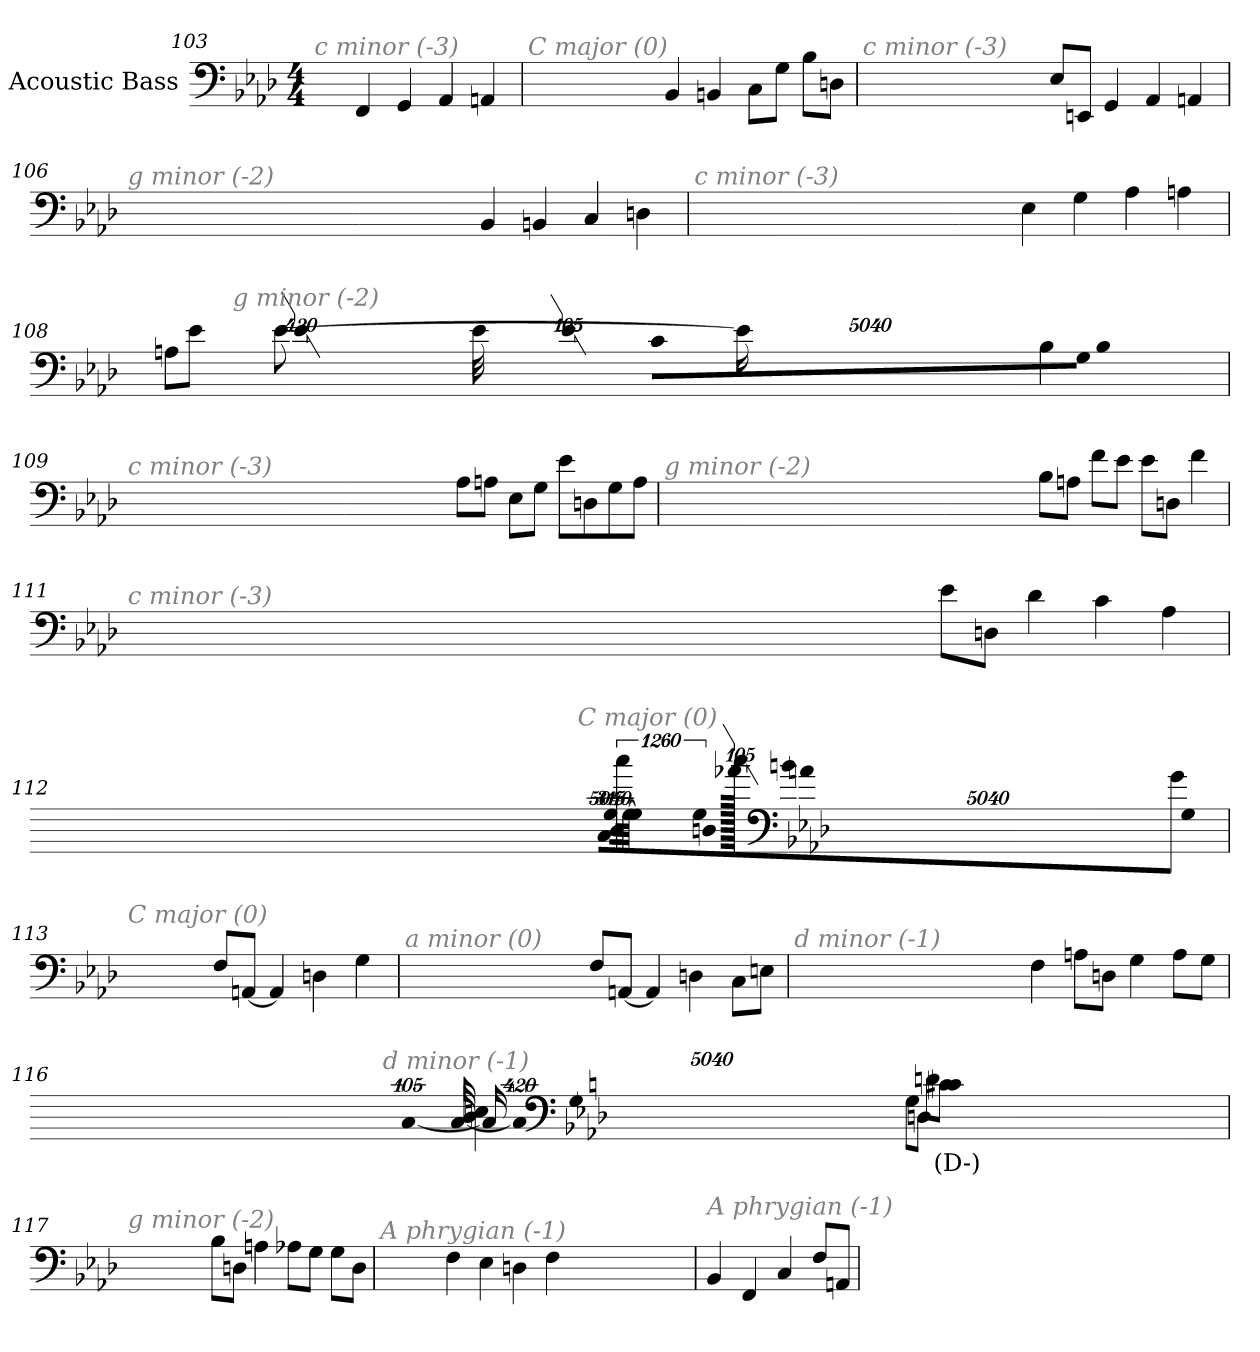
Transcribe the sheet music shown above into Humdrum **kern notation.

**kern	**text
*part1	*part1
*staff1	*staff1
*I"Acoustic Bass	*
*clefF4	*
*ITrd7c12	*
*k[b-e-a-d-]	*
*A-:	*
*M4/4	*
=103	=103
!LO:TX:i:color=#808080:t=c minor (-3)	!
4FFF	.
4GGG	.
4AAA-	.
4AAAn	.
=104	=104
!LO:TX:i:color=#808080:t=C major (0)	!
4BBB-	.
4BBBn	.
8CCL	.
8GGJ	.
8BB-L	.
8DDnJ	.
=105	=105
!LO:TX:i:color=#808080:t=c minor (-3)	!
8EE-L	.
8EEEnJ	.
4GGG	.
4AAA-	.
4AAAn	.
=106	=106
!LO:TX:i:color=#808080:t=g minor (-2)	!
4BBB-	.
4BBBn	.
4CC	.
4DDn	.
=107	=107
!LO:TX:i:color=#808080:t=c minor (-3)	!
4EE-	.
4GG	.
4AA-	.
4AAn	.
=108	=108
!LO:TX:i:color=#808080:t=g minor (-2)	!
4BB-	.
!LO:N:vis=8	!
40320%3347GGL	.
!LO:N:vis=8	!
40320%3347BB-	.
!LO:N:vis=8	!
40320%3347CJ	.
!LO:N:vis=1024	!
[13440%13E-	.
8E-_	.
16E-_	.
32E-_	.
!LO:N:vis=1024%31	!
13440%407E-]	.
8AAnL	.
8E-J	.
=109	=109
!LO:TX:i:color=#808080:t=c minor (-3)	!
8AA-L	.
8AAnJ	.
8EE-L	.
8GGJ	.
8E-L	.
8DDn	.
8GG	.
8AAJ	.
=110	=110
!LO:TX:i:color=#808080:t=g minor (-2)	!
8BB-L	.
8AAnJ	.
8FL	.
8E-J	.
8E-L	.
8DDnJ	.
4F	.
=111	=111
!LO:TX:i:color=#808080:t=c minor (-3)	!
8E-L	.
8DDnJ	.
4D-	.
4C	.
4AA-	.
=112	=112
!LO:TX:i:color=#808080:t=C major (0)	!
4G	.
!LO:N:vis=8	!
40320%3347GGL	.
!LO:N:vis=8	!
40320%3347An	.
!LO:N:vis=8	!
40320%3347BnJ	.
[13440%13c	.
10080%827c]	.
!LO:N:vis=8	!
40320%3347A-X	.
!LO:N:vis=8	!
40320%3347DDnJ	.
!LO:N:vis=1024	!
[13440%13GGL	.
16GGL_	.
64GGL_	.
!LO:N:vis=256	!
20160%79GGL]	.
!LO:N:vis=8	!
40320%3347DD	.
!LO:N:vis=8	!
40320%3347CCJ	.
=113	=113
!LO:TX:i:color=#808080:t=C major (0)	!
8FFL	.
[8AAAnJ	.
4AAA]	.
4DDn	.
4GG	.
=114	=114
!LO:TX:i:color=#808080:t=a minor (0)	!
8FFL	.
[8AAAnJ	.
4AAA]	.
4DDn	.
8CCL	.
8EEnJ	.
=115	=115
!LO:TX:i:color=#808080:t=d minor (-1)	!
4FF	.
8AAnL	.
8DDnJ	.
4GG	.
8AAL	.
8GGJ	.
=116	=116
!LO:TX:i:color=#808080:t=d minor (-1)	!
8GGL	.
8DDnJ	.
8DnL	.
8C#XiJ	(D-)
!LO:N:vis=8	!
40320%3347CL	.
!LO:N:vis=8	!
40320%3347GG	.
!LO:N:vis=8	!
40320%3347DDJ	.
!LO:N:vis=1024	!
[13440%13CCL	.
16CCL_	.
32CCL_	.
!LO:N:vis=1024%31	!
13440%407CCL]	.
8EEnJ	.
=117	=117
!LO:TX:i:color=#808080:t=g minor (-2)	!
8BB-L	.
8DDnJ	.
4AAn	.
8AA-XL	.
8GGJ	.
8GGL	.
8DDJ	.
=118	=118
!LO:TX:i:color=#808080:t=A phrygian (-1)	!
4FF	.
4EE-	.
4DDn	.
4FF	.
=119	=119
!LO:TX:i:color=#808080:t=A phrygian (-1)	!
4BBB-	.
4FFF	.
4CC	.
8FFL	.
8AAAnJ	.
=	=
*-	*-
